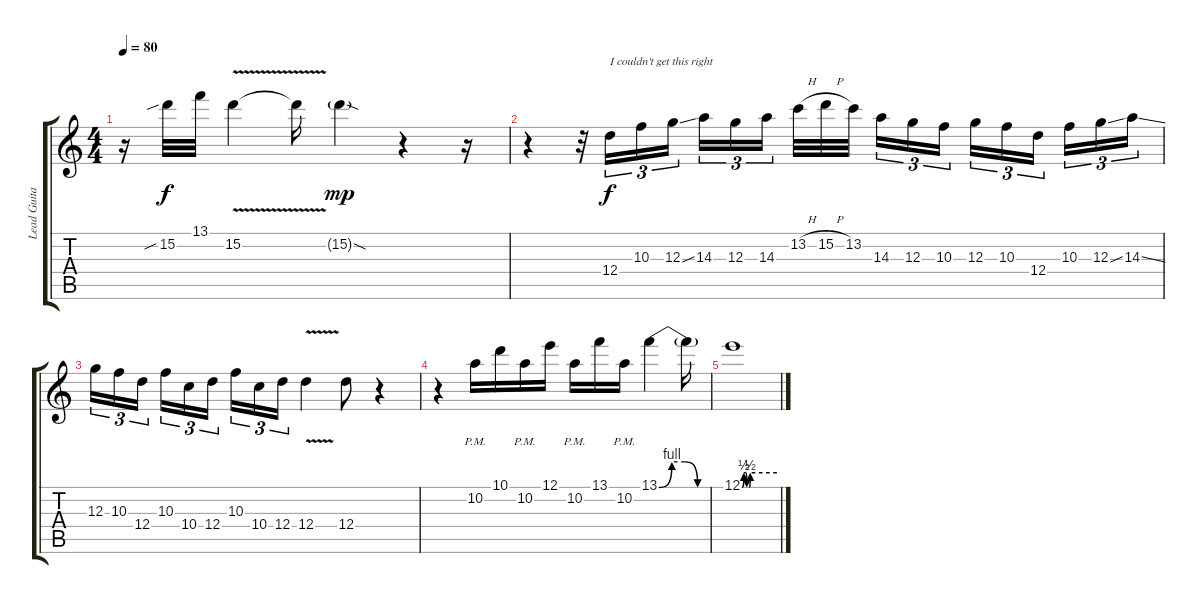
\track ("Lead Guitar" "Lead Guita") {instrument distortionguitar}
\staff {score tabs}
\tuning (E4 B3 G3 D3 A2 E2) {hide}
\ts (4 4)
\tempo 80
\clef g2
\ks c
r.16{dy f} 15.2{sib}.32 13.1.32 15.2{v}.4 15.2{t}.16 15.2{sod g}.4{dy mp} r.4 r.16 |
r.4{volume 3} r.32 12.4.16{tu (3 2) txt "I couldn't get this right" dy f} 10.3.16{tu (3 2)} 12.3{ss}.16{tu (3 2)} 14.3.16{tu (3 2)} 12.3.16{tu (3 2)} 14.3.16{tu (3 2)} 13.2{h}.32 15.2{h}.32 13.2.32 14.3.16{tu (3 2)} 12.3.16{tu (3 2)} 10.3.16{tu (3 2)} 12.3.16{tu (3 2)} 10.3.16{tu (3 2)} 12.4.16{tu (3 2)} 10.3.16{tu (3 2)} 12.3{ss}.16{tu (3 2)} 14.3{ss}.16{tu (3 2)} |
12.3.16{tu (3 2) volume 0} 10.3.16{tu (3 2)} 12.4.16{tu (3 2)} 10.3.16{tu (3 2)} 10.4.16{tu (3 2)} 12.4.16{tu (3 2)} 10.3.16{tu (3 2)} 10.4.16{tu (3 2)} 12.4.16{tu (3 2)} 12.4{v}.4 12.4.8 r.4 |
r.4 10.2{pm}.16 10.1.16 10.2{pm}.16 12.1.16 10.2{pm}.16 13.1.16 10.2{pm}.16 13.1{be (custom 0 0 15 4 30 4 45 0 60 0)}.4 13.1{t}.16 |
12.1{be (custom 0 0 3 2 6 2 8 0 12 0 14 2 60 2)}.1
